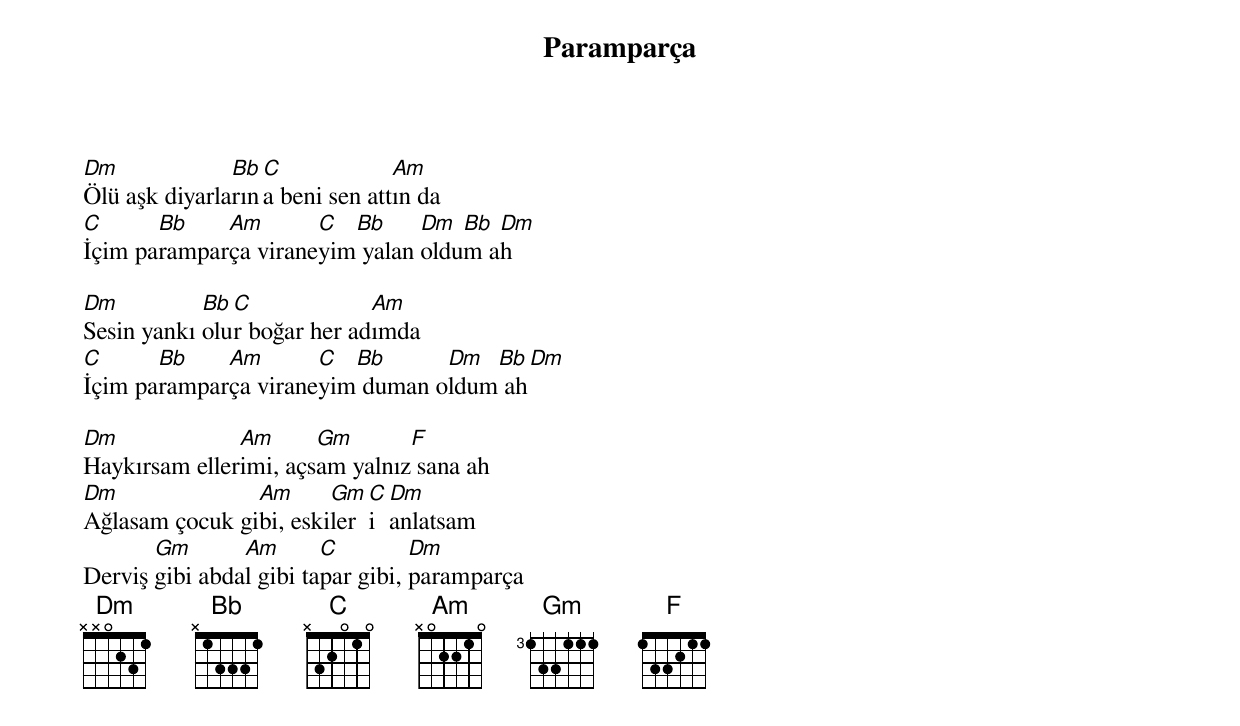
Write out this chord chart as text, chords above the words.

{title: Paramparça}
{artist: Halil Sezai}

Dm             Bb C             Am
Ölü aşk diyarlarına beni sen attın da
C      Bb    Am       C  Bb     Dm  Bb Dm
İçim paramparça viraneyim yalan oldum ah

Dm          Bb C             Am
Sesin yankı olur boğar her adımda
C      Bb    Am       C  Bb      Dm  Bb Dm
İçim paramparça viraneyim duman oldum ah

Dm             Am      Gm       F
Haykırsam ellerimi, açsam yalnız sana ah
Dm              Am      Gm C Dm
Ağlasam çocuk gibi, eskileri anlatsam
       Gm       Am       C         Dm
Derviş gibi abdal gibi tapar gibi, paramparça
